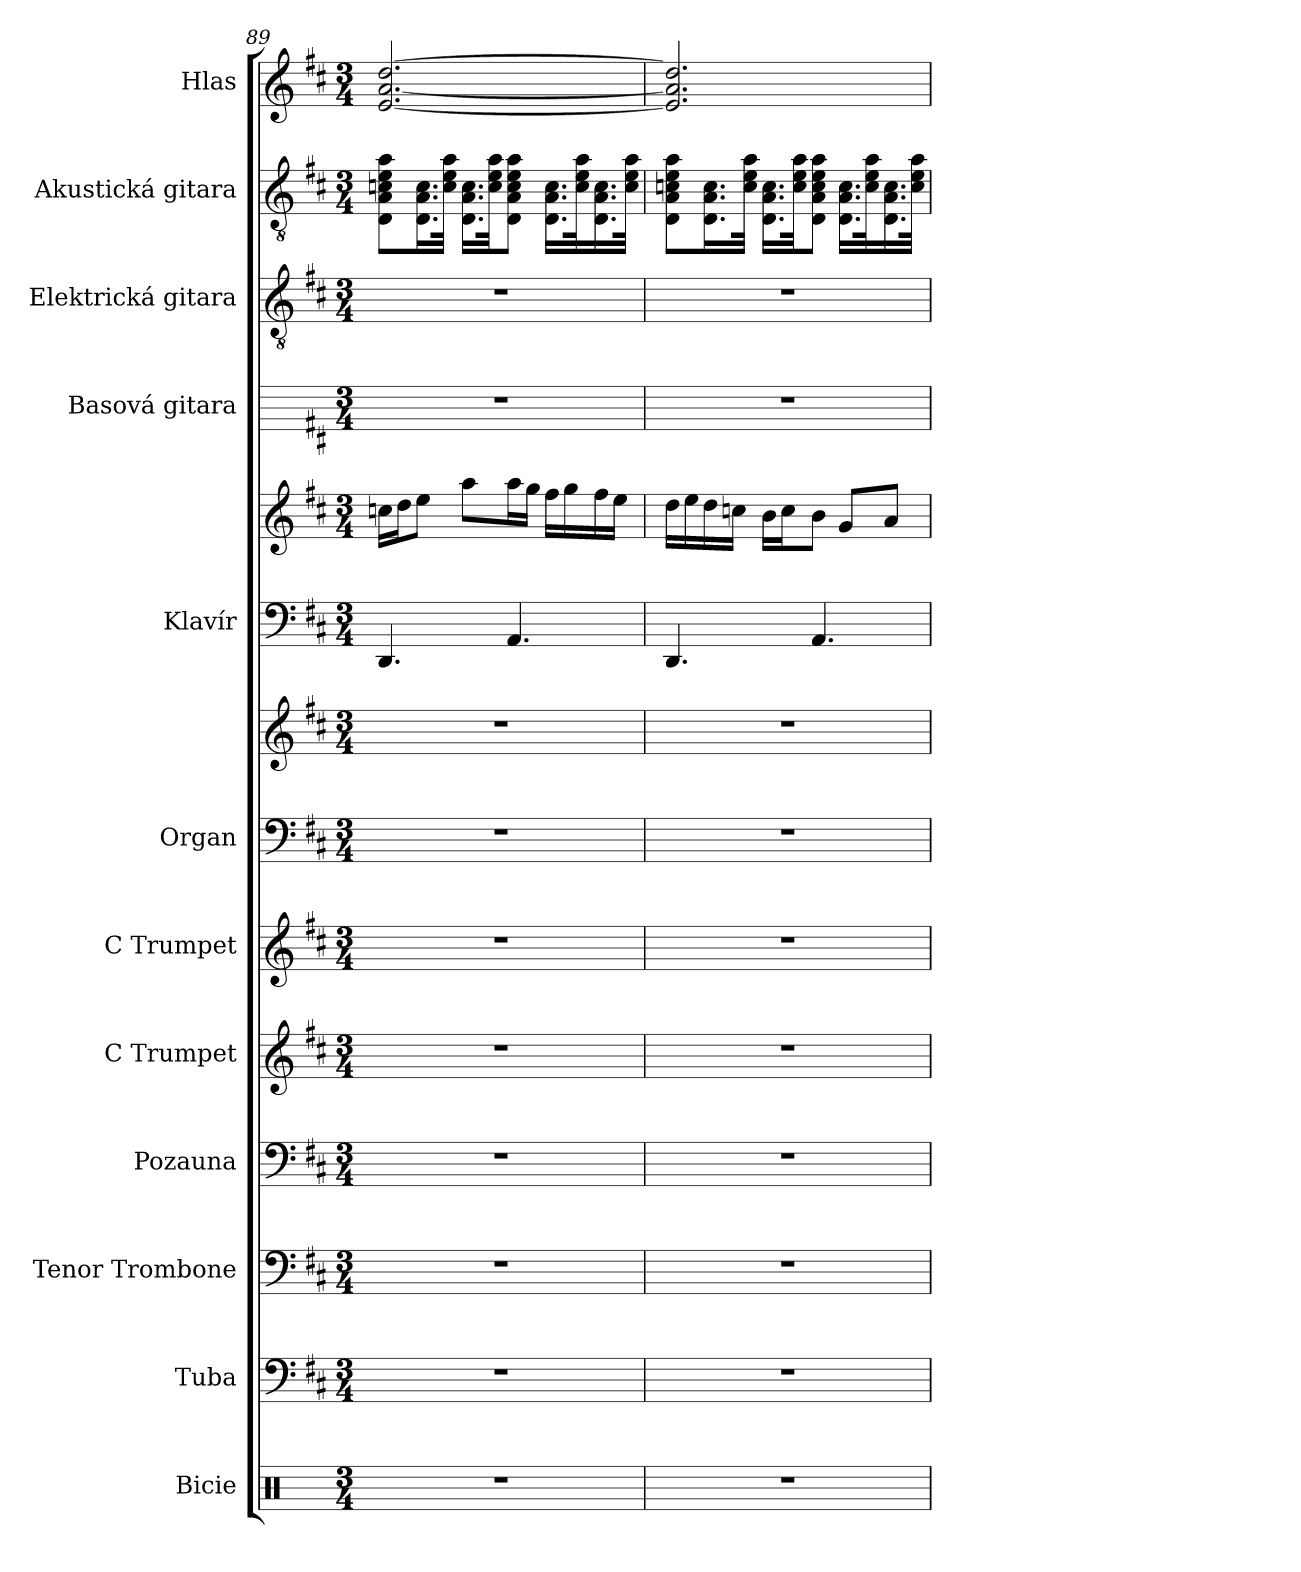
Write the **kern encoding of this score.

**kern	**kern	**kern	**kern	**kern	**kern	**kern	**kern	**kern	**kern	**kern	**kern	**kern	**kern
*part12	*part11	*part10	*part9	*part8	*part7	*part6	*part6	*part5	*part5	*part4	*part3	*part2	*part1
*staff14	*staff13	*staff12	*staff11	*staff10	*staff9	*staff8	*staff7	*staff6	*staff5	*staff4	*staff3	*staff2	*staff1
*I"Bicie	*I"Tuba	*I"Tenor Trombone	*I"Pozauna	*I"C Trumpet	*I"C Trumpet	*I"Organ	*	*I"Klavír	*	*I"Basová gitara	*I"Elektrická gitara	*I"Akustická gitara	*I"Hlas
*	*I'Tba.	*I'T. Tbn.	*	*I'C Tpt.	*I'C Tpt.	*I'Org.	*	*I'Kl.	*	*	*	*	*I'Hl.
!!LO:PB:g=z
*clefX	*clefF4	*clefF4	*clefF4	*clefG2	*clefG2	*clefF4	*clefG2	*clefF4	*clefG2	*	*clefGv2	*clefGv2	*clefG2
*	*	*	*	*	*	*	*	*	*	*ITrd7c12	*	*	*
*k[]	*k[f#c#]	*k[f#c#]	*k[f#c#]	*k[f#c#]	*k[f#c#]	*k[f#c#]	*k[f#c#]	*k[f#c#]	*k[f#c#]	*k[f#c#]	*k[f#c#]	*k[f#c#]	*k[f#c#]
*M3/4	*M3/4	*M3/4	*M3/4	*M3/4	*M3/4	*M3/4	*M3/4	*M3/4	*M3/4	*M3/4	*M3/4	*M3/4	*M3/4
=89	=89	=89	=89	=89	=89	=89	=89	=89	=89	=89	=89	=89	=89
2.r	2.r	2.r	2.r	2.r	2.r	2.r	2.r	4.DD/	16ccn\LL	2.r	2.r	8D\ 8A\ 8cn\ 8e\ 8a\L	[2.e/ [2.a/ [2.dd/
.	.	.	.	.	.	.	.	.	16dd\J	.	.	.	.
.	.	.	.	.	.	.	.	.	8ee\J	.	.	16.D\ 16.A\ 16.c\L	.
.	.	.	.	.	.	.	.	.	.	.	.	32c\ 32e\ 32a\JJk	.
.	.	.	.	.	.	.	.	.	8aa\L	.	.	16.D\ 16.A\ 16.c\LL	.
.	.	.	.	.	.	.	.	.	.	.	.	32c\ 32e\ 32a\JK	.
.	.	.	.	.	.	.	.	4.AA/	16aa\L	.	.	8D\ 8A\ 8c\ 8e\ 8a\J	.
.	.	.	.	.	.	.	.	.	16gg\JJ	.	.	.	.
.	.	.	.	.	.	.	.	.	16ff#\LL	.	.	16.D\ 16.A\ 16.c\LL	.
.	.	.	.	.	.	.	.	.	16gg\	.	.	.	.
.	.	.	.	.	.	.	.	.	.	.	.	32c\ 32e\ 32a\K	.
.	.	.	.	.	.	.	.	.	16ff#\	.	.	16.D\ 16.A\ 16.c\	.
.	.	.	.	.	.	.	.	.	16ee\JJ	.	.	.	.
.	.	.	.	.	.	.	.	.	.	.	.	32c\ 32e\ 32a\JJk	.
=90	=90	=90	=90	=90	=90	=90	=90	=90	=90	=90	=90	=90	=90
2.r	2.r	2.r	2.r	2.r	2.r	2.r	2.r	4.DD/	16dd\LL	2.r	2.r	8D\ 8A\ 8cn\ 8e\ 8a\L	2.e/] 2.a/] 2.dd/]
.	.	.	.	.	.	.	.	.	16ee\	.	.	.	.
.	.	.	.	.	.	.	.	.	16dd\	.	.	16.D\ 16.A\ 16.c\L	.
.	.	.	.	.	.	.	.	.	16ccn\JJ	.	.	.	.
.	.	.	.	.	.	.	.	.	.	.	.	32c\ 32e\ 32a\JJk	.
.	.	.	.	.	.	.	.	.	16b\LL	.	.	16.D\ 16.A\ 16.c\LL	.
.	.	.	.	.	.	.	.	.	16cc\J	.	.	.	.
.	.	.	.	.	.	.	.	.	.	.	.	32c\ 32e\ 32a\JK	.
.	.	.	.	.	.	.	.	4.AA/	8b\J	.	.	8D\ 8A\ 8c\ 8e\ 8a\J	.
.	.	.	.	.	.	.	.	.	8g/L	.	.	16.D\ 16.A\ 16.c\LL	.
.	.	.	.	.	.	.	.	.	.	.	.	32c\ 32e\ 32a\K	.
.	.	.	.	.	.	.	.	.	8a/J	.	.	16.D\ 16.A\ 16.c\	.
.	.	.	.	.	.	.	.	.	.	.	.	32c\ 32e\ 32a\JJk	.
=	=	=	=	=	=	=	=	=	=	=	=	=	=
*-	*-	*-	*-	*-	*-	*-	*-	*-	*-	*-	*-	*-	*-
